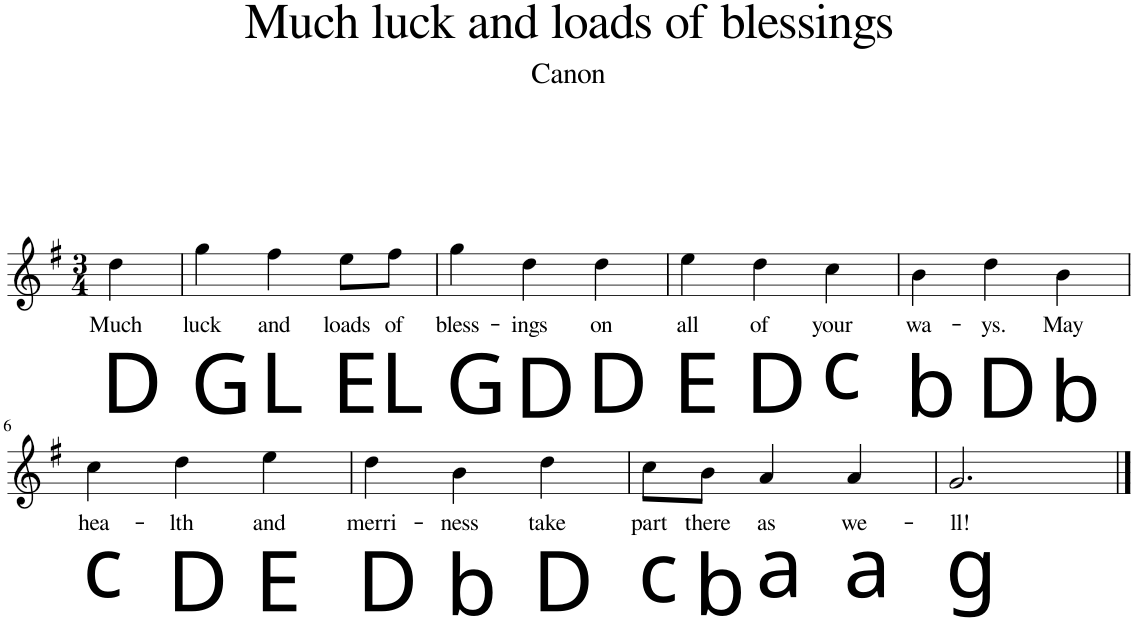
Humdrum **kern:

**kern	**text
*part1	*part1
*staff1	*staff1
*I"Piano	*
*I'Pno.	*
*clefG2	*
*k[f#]	*
*M3/4	*
=1	=1
!LO:TX:b:t=D	!
!	!LO:LY:b
4dd\	Much
=2	=2
!LO:TX:b:t=G	!
!	!LO:LY:b
4gg\	luck
!LO:TX:b:t=L	!
!	!LO:LY:b
4ff#\	and
!LO:TX:b:t=E	!
!	!LO:LY:b
8ee\L	loads
!LO:TX:b:t=L	!
!	!LO:LY:b
8ff#\J	of
=3	=3
!LO:TX:b:t=G	!
!	!LO:LY:b
4gg\	bless-
!LO:TX:b:t=D	!
!	!LO:LY:b
4dd\	-ings
!LO:TX:b:t=D	!
!	!LO:LY:b
4dd\	on
=4	=4
!LO:TX:b:t=E	!
!	!LO:LY:b
4ee\	all
!LO:TX:b:t=D	!
!	!LO:LY:b
4dd\	of
!LO:TX:b:t=c	!
!	!LO:LY:b
4cc\	your
=5	=5
!LO:TX:b:t=b	!
!	!LO:LY:b
4b\	wa-
!LO:TX:b:t=D	!
!	!LO:LY:b
4dd\	-ys.
!LO:TX:b:t=b	!
!	!LO:LY:b
4b\	May
!!LO:LB:g=z
=6	=6
!LO:TX:b:t=c	!
!	!LO:LY:b
4cc\	hea-
!LO:TX:b:t=D	!
!	!LO:LY:b
4dd\	-lth
!LO:TX:b:t=E	!
!	!LO:LY:b
4ee\	and
=7	=7
!LO:TX:b:t=D	!
!	!LO:LY:b
4dd\	merri-
!LO:TX:b:t=b	!
!	!LO:LY:b
4b\	-ness
!LO:TX:b:t=D	!
!	!LO:LY:b
4dd\	take
=8	=8
!LO:TX:b:t=c	!
!	!LO:LY:b
8cc\L	part
!LO:TX:b:t=b	!
!	!LO:LY:b
8b\J	there
!LO:TX:b:t=a	!
!	!LO:LY:b
4a/	as
!LO:TX:b:t=a	!
!	!LO:LY:b
4a/	we-
=9	=9
!LO:TX:b:t=g	!
!	!LO:LY:b
2.g/	-ll!
==	==
*-	*-
